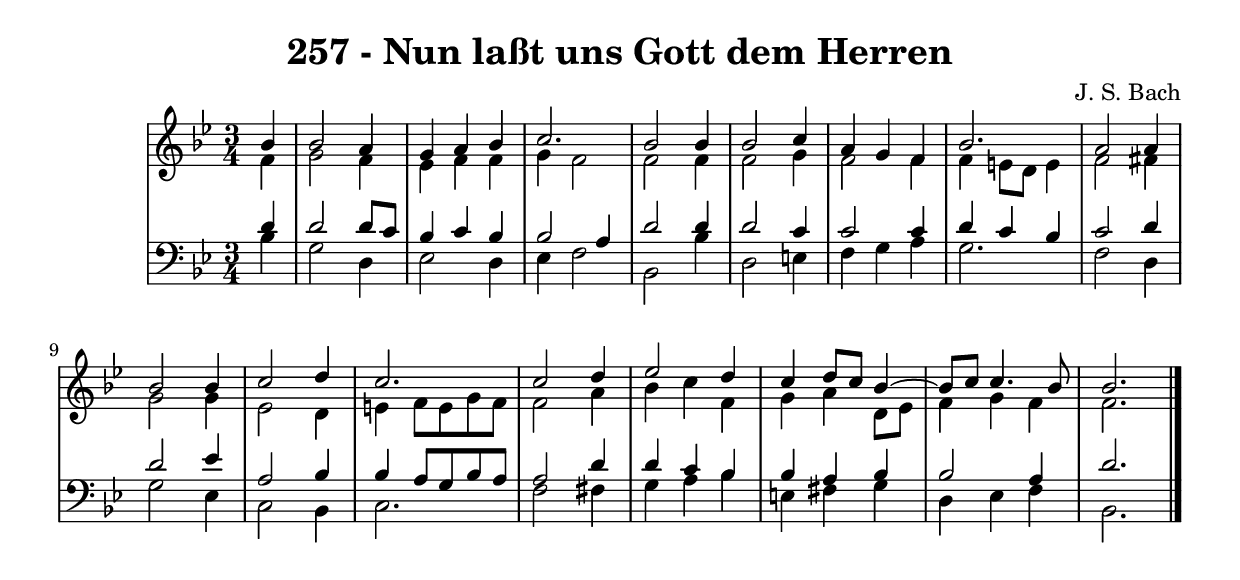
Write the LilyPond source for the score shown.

\version "2.10.33"

\header {
  title = "257 - Nun laßt uns Gott dem Herren"
  composer = "J. S. Bach"
}


global = {
  \time 3/4
  \key bes \major
}


soprano = \relative c'' {
  \partial 4 bes4 
    bes2 a4 
  g4 a4 bes4 
  c2. 
  bes2 bes4 
  bes2 c4   %5
  a4 g4 f4 
  bes2. 
  a2 a4 
  bes2 bes4 
  c2 d4   %10
  c2. 
  c2 d4 
  ees2 d4 
  c4 d8 c8 bes4~ 
  bes8 c8 c4. bes8   %15
  bes2. 
  
}

alto = \relative c' {
  \partial 4 f4 
    g2 f4 
  ees4 f4 f4 
  g4 f2 
  f2 f4 
  f2 g4   %5
  f2 f4 
  f4 e8 d8 e4 
  f2 fis4 
  g2 g4 
  ees2 d4   %10
  e4 f8 e8 g8 f8 
  f2 a4 
  bes4 c4 f,4 
  g4 a4 d,8 ees8 
  f4 g4 f4   %15
  f2. 
  
}

tenor = \relative c' {
  \partial 4 d4 
    d2 d8 c8 
  bes4 c4 bes4 
  bes2 a4 
  d2 d4 
  d2 c4   %5
  c2 c4 
  d4 c4 bes4 
  c2 d4 
  d2 ees4 
  a,2 bes4   %10
  bes4 a8 g8 bes8 a8 
  a2 d4 
  d4 c4 bes4 
  bes4 a4 bes4 
  bes2 a4   %15
  d2. 
  
}

baixo = \relative c' {
  \partial 4 bes4 
    g2 d4 
  ees2 d4 
  ees4 f2 
  bes,2 bes'4 
  d,2 e4   %5
  f4 g4 a4 
  g2. 
  f2 d4 
  g2 ees4 
  c2 bes4   %10
  c2. 
  f2 fis4 
  g4 a4 bes4 
  e,4 fis4 g4 
  d4 ees4 f4   %15
  bes,2. 
  
}

\score {
  <<
    \new StaffGroup <<
      \override StaffGroup.SystemStartBracket #'style = #'line 
      \new Staff {
        <<
          \global
          \new Voice = "soprano" { \voiceOne \soprano }
          \new Voice = "alto" { \voiceTwo \alto }
        >>
      }
      \new Staff {
        <<
          \global
          \clef "bass"
          \new Voice = "tenor" {\voiceOne \tenor }
          \new Voice = "baixo" { \voiceTwo \baixo \bar "|."}
        >>
      }
    >>
  >>
  \layout {}
  \midi {}
}